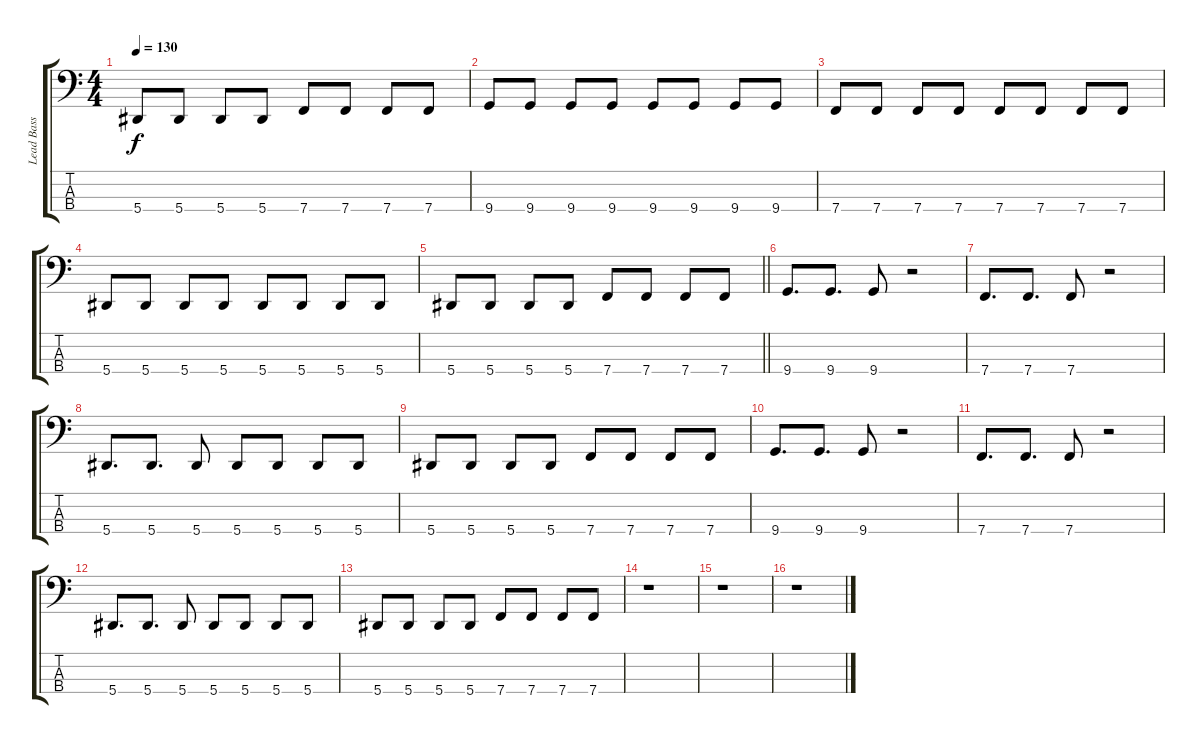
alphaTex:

\track ("Lead Bass" "Lead Bass") {instrument electricbassfinger}
\staff {score tabs}
\tuning (Eb2 Bb1 F1 Bb0) {hide}
\ts (4 4)
\tempo 130
\clef f4
\ks c
5.4.8{dy f} 5.4.8 5.4.8 5.4.8 7.4.8 7.4.8 7.4.8 7.4.8 |
9.4.8 9.4.8 9.4.8 9.4.8 9.4.8 9.4.8 9.4.8 9.4.8 |
7.4.8 7.4.8 7.4.8 7.4.8 7.4.8 7.4.8 7.4.8 7.4.8 |
5.4.8 5.4.8 5.4.8 5.4.8 5.4.8 5.4.8 5.4.8 5.4.8 |
\barLineRight lightlight
5.4.8 5.4.8 5.4.8 5.4.8 7.4.8 7.4.8 7.4.8 7.4.8 |
\section ("" "")
9.4.8{d} 9.4.8{d} 9.4.8 r.2 |
7.4.8{d} 7.4.8{d} 7.4.8 r.2 |
5.4.8{d} 5.4.8{d} 5.4.8 5.4.8 5.4.8 5.4.8 5.4.8 |
5.4.8 5.4.8 5.4.8 5.4.8 7.4.8 7.4.8 7.4.8 7.4.8 |
9.4.8{d} 9.4.8{d} 9.4.8 r.2 |
7.4.8{d} 7.4.8{d} 7.4.8 r.2 |
5.4.8{d} 5.4.8{d} 5.4.8 5.4.8 5.4.8 5.4.8 5.4.8 |
5.4.8 5.4.8 5.4.8 5.4.8 7.4.8 7.4.8 7.4.8 7.4.8 |
r.1 |
r.1 |
r.1
